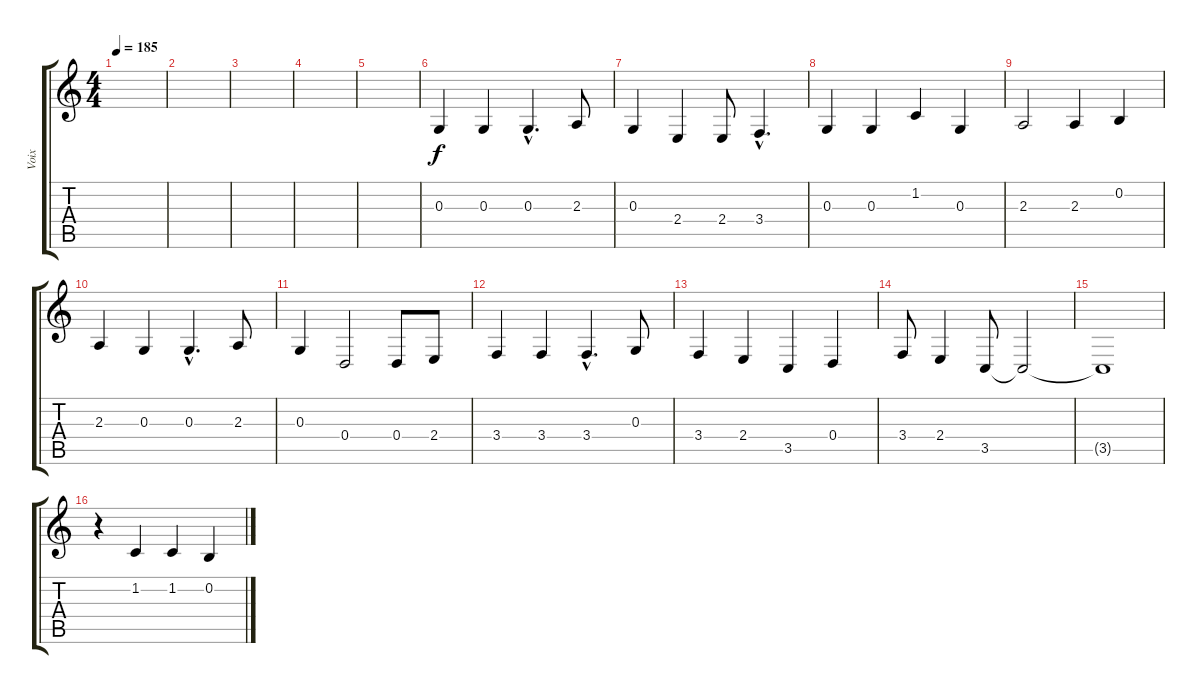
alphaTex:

\track ("Voix" "Voix") {instrument recorder}
\staff {score tabs}
\tuning (E4 B3 G3 D3 A2 E2) {hide}
\ts (4 4)
\tempo 185
\clef g2
\ks c
|
|
|
|
|
0.3.4 0.3.4 0.3{hac}.4{d} 2.3.8 |
0.3.4 2.4.4 2.4.8 3.4{hac}.4{d} |
0.3.4 0.3.4 1.2.4 0.3.4 |
2.3.2 2.3.4 0.2.4 |
2.3.4 0.3.4 0.3{hac}.4{d} 2.3.8 |
0.3.4 0.4.2 0.4.8 2.4.8 |
3.4.4 3.4.4 3.4{hac}.4{d} 0.3.8 |
3.4.4 2.4.4 3.5.4 0.4.4 |
3.4.8 2.4.4 3.5.8 3.5{t}.2 |
3.5{t}.1 |
r.4 1.2.4 1.2.4 0.2.4
